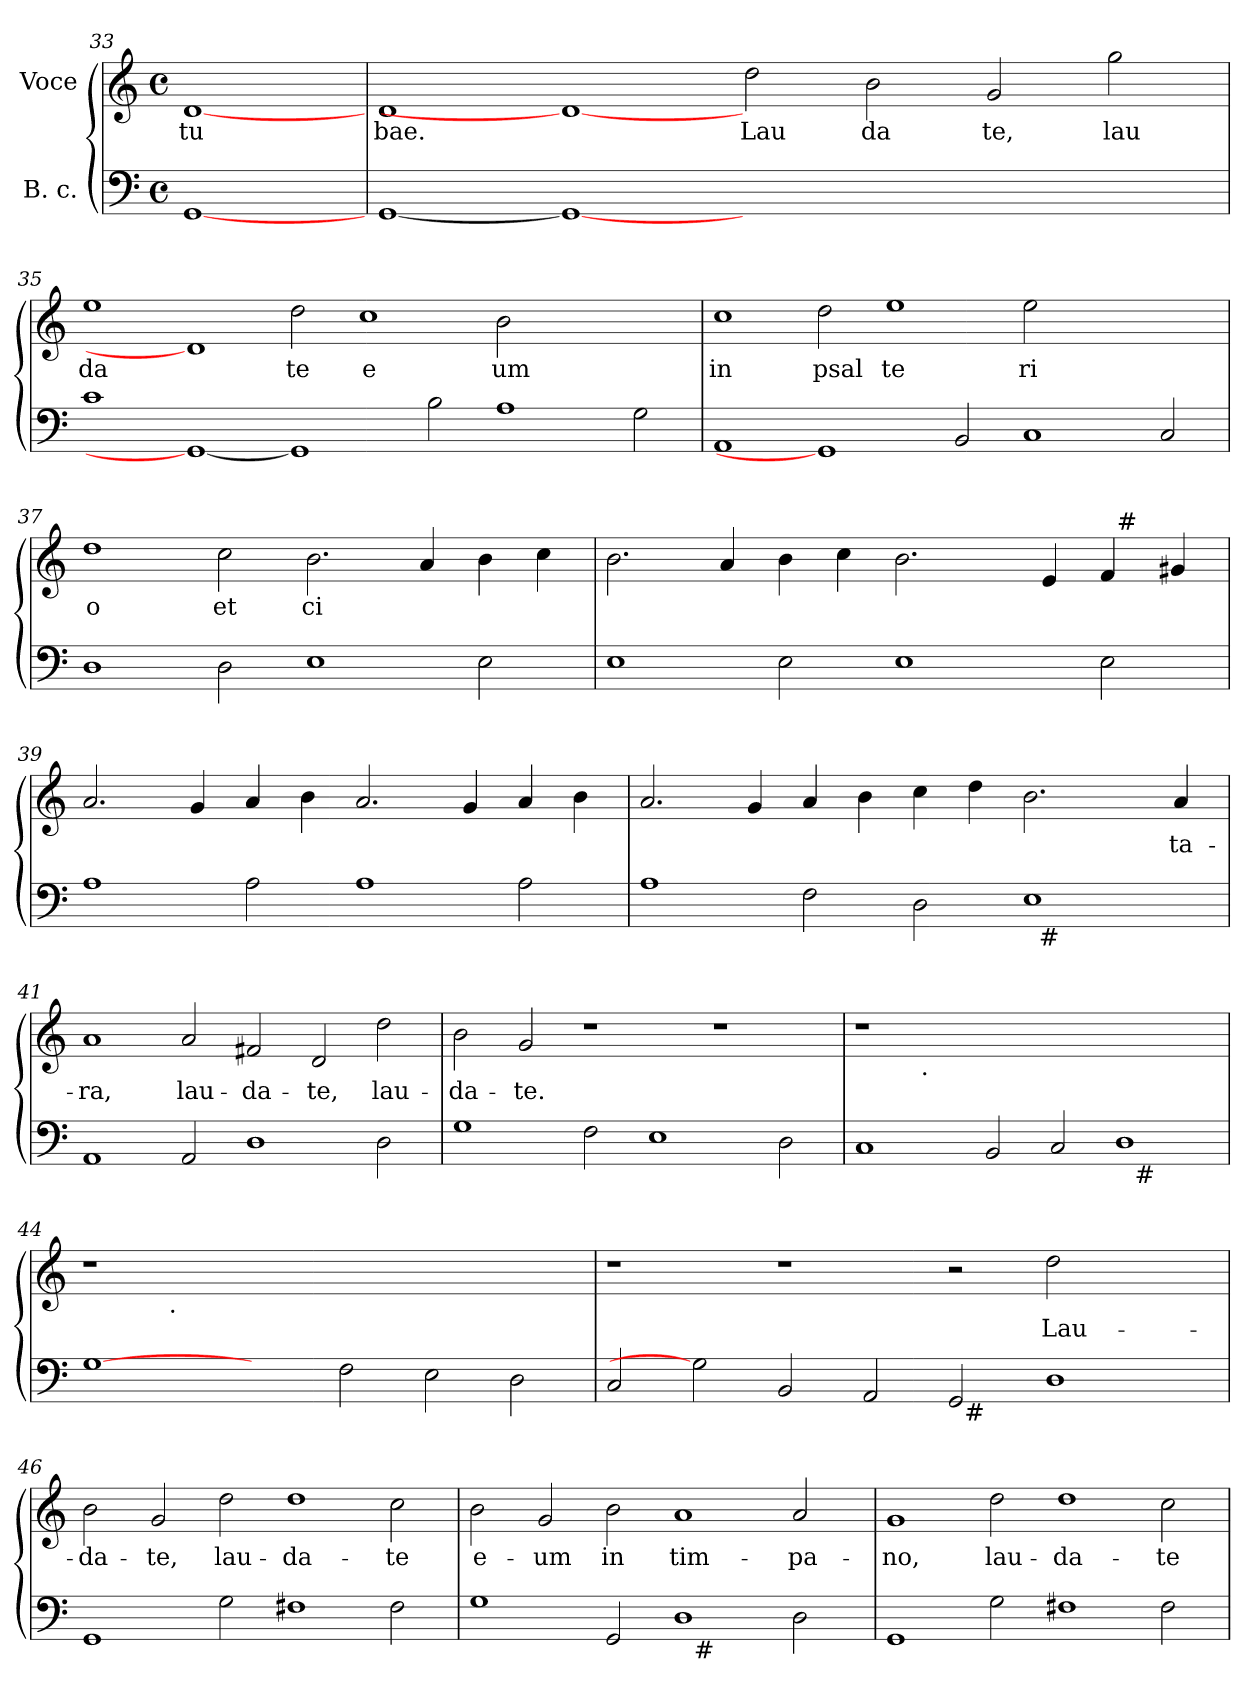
**kern	**kern	**text
*part2	*part1	*part1
*staff2	*staff1	*staff1
*I"B. c.	*I"Voce	*
!!LO:LB:g=z
*clefF4	*clefG2	*
*k[]	*k[]	*
*C:	*C:	*
*M4/4	*M4/4	*
*met(c)	*met(c)	*
=33	=33	=33
!	!	!LO:LY:b
[1GG	[1d	tu
=34	=34	=34
!	!	!LO:LY:b
[1GG	1d	bae.
1GG_	1d_	.
!	!	!LO:LY:b
0ryy	2dd\	Lau
!	!	!LO:LY:b
.	2b\	da
!	!	!LO:LY:b
.	2g/	te,
!	!	!LO:LY:b
.	2gg\	lau
=35	=35	=35
!	!	!LO:LY:b
1c	1ee	da
1GG_	1d]	.
!	!	!LO:LY:b
1GG]	2dd\	te
!	!	!LO:LY:b
.	1cc	e
2B\	.	.
!	!	!LO:LY:b
1A	2b\	um
.	1ryy	.
2G\	.	.
=36	=36	=36
!	!	!LO:LY:b
1AA	1cc	in
!	!	!LO:LY:b
1GG]	2dd\	psal
!	!	!LO:LY:b
.	1ee	te
2BB/	.	.
!	!	!LO:LY:b
1C	2ee\	ri
.	1ryy	.
2C/	.	.
=37	=37	=37
!	!	!LO:LY:b
1D	1dd	o
!	!	!LO:LY:b
2D\	2cc\	et
!	!	!LO:LY:b
1E	2.b\	ci
.	4a/	.
2E\	4b\	.
.	4cc\	.
=38	=38	=38
*	*^	*
1E	2.b\	1ryy	.
.	4a/	.	.
2E\	4b\	1ryy	.
.	4cc\	.	.
1E	2.b\	.	.
.	.	2ryy	.
.	4e/	.	.
2E\	4f/	32ryy	.
!	!	!LO:TX:a:t=#	!
.	.	4...ryy	.
.	4g#X/	.	.
*	*v	*v	*
!!LO:PB:g=z
=39	=39	=39
1A	2.a/	.
.	4g/	.
2A\	4a/	.
.	4b\	.
1A	2.a/	.
.	4g/	.
2A\	4a/	.
.	4b\	.
=40	=40	=40
*^	*	*
1A	1ryy	2.a/	.
.	.	4g/	.
2F\	1ryy	4a/	.
.	.	4b\	.
2D\	.	4cc\	.
.	.	4dd\	.
1E	32ryy	2.b\	.
!	!LO:TX:b:t=#	!	!
.	2ryy	.	.
.	4...ryy	.	.
!	!	!	!LO:LY:b
.	.	4a/	ta-
=41	=41	=41	=41
!	!	!	!LO:LY:b
*v	*v	*	*
1AA	1a	-ra,
!	!	!LO:LY:b
2AA/	2a/	lau-
!	!	!LO:LY:b
1D	2f#X/	-da-
!	!	!LO:LY:b
.	2d/	-te,
!	!	!LO:LY:b
2D\	2dd\	lau-
=42	=42	=42
!	!	!LO:LY:b
1G	2b\	-da-
!	!	!LO:LY:b
.	2g/	-te.
2F\	1r	.
1E	.	.
.	1r	.
2D\	.	.
=43	=43	=43
*^	*^	*
1C	1ryy	1r	2ryy	.
!	!	!	!LO:TX:b:t=.	!
.	.	.	1ryy	.
2BB/	1ryy	0ryy	.	.
2C/	.	.	1.ryy	.
1D	16ryy	.	.	.
!	!LO:TX:b:t=#	!	!	!
.	2...ryy	.	.	.
*v	*v	*	*	*
!!LO:LB:g=z	!!
=44	=44	=44	=44
[1G	1r	2ryy	.
!	!	!LO:TX:b:t=.	!
.	.	1ryy	.
2ryy	0ryy	.	.
2F\	.	1.ryy	.
2E\	.	.	.
2D\	.	.	.
*	*v	*v	*
=45	=45	=45
*^	*	*
2C/	1ryy	1r	.
2G]	.	.	.
2BB/	1ryy	1r	.
2AA/	.	.	.
2GG/	32ryy	2r	.
!	!LO:TX:b:t=#	!	!
.	1ryy	.	.
!	!	!	!LO:LY:b
1D	.	2dd\	Lau-
.	.	2ryy	.
.	4...ryy	.	.
=46	=46	=46	=46
!	!	!	!LO:LY:b
*v	*v	*	*
1GG	2b\	-da-
!	!	!LO:LY:b
.	2g/	-te,
!	!	!LO:LY:b
2G\	2dd\	lau-
!	!	!LO:LY:b
1F#X	1dd	-da-
!	!	!LO:LY:b
2F#\	2cc\	-te
=47	=47	=47
!	!	!LO:LY:b
*^	*	*
1G	1ryy	2b\	e-
!	!	!	!LO:LY:b
.	.	2g/	-um
!	!	!	!LO:LY:b
2GG/	2ryy	2b\	in
!	!	!	!LO:LY:b
1D	16ryy	1a	tim-
!	!LO:TX:b:t=#	!	!
.	1ryy	.	.
!	!	!	!LO:LY:b
2D\	.	2a/	-pa-
.	4..ryy	.	.
=48	=48	=48	=48
!	!	!	!LO:LY:b
*v	*v	*	*
1GG	1g	-no,
!	!	!LO:LY:b
2G\	2dd\	lau-
!	!	!LO:LY:b
1F#X	1dd	-da-
!	!	!LO:LY:b
2F#\	2cc\	-te
=	=	=
*-	*-	*-
